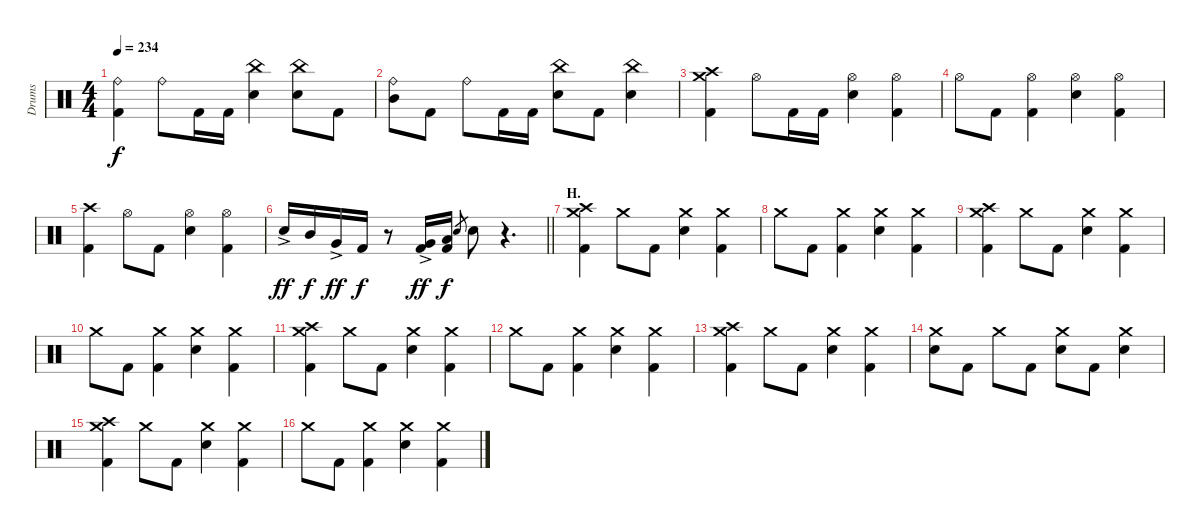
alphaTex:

\track ("Drums" "Drums") {instrument percussion}
\staff {score}
\articulation defaults
\ts (4 4)
\tempo 234
\clef neutral
\ks c
("Ride (bell)" "Kick (hit) 2").4{dy f} "Ride (bell)".8 "Kick (hit) 2".16 "Kick (hit) 2".16 ("China (hit)" "Electric Snare (hit)").4 ("China (hit)" "Electric Snare (hit)").8 "Kick (hit) 2".8 |
("Ride (bell)" "Mid Tom (hit)").8 "Kick (hit) 2".8 "Ride (bell)".8 "Kick (hit) 2".16 "Kick (hit) 2".16 ("China (hit)" "Electric Snare (hit)").8 "Kick (hit) 2".8 ("China (hit)" "Electric Snare (hit)").4 |
("Crash medium (hit)" "Crash high (hit)" "Kick (hit) 2").4 "Hi-Hat (open)".8 "Kick (hit) 2".16 "Kick (hit) 2".16 ("Hi-Hat (open)" "Electric Snare (hit)").4 ("Hi-Hat (open)" "Kick (hit) 2").4 |
"Hi-Hat (open)".8 "Kick (hit) 2".8 ("Hi-Hat (open)" "Kick (hit) 2").4 ("Hi-Hat (open)" "Electric Snare (hit)").4 ("Hi-Hat (open)" "Kick (hit) 2").4 |
("Crash high (hit)" "Kick (hit) 2").4 "Hi-Hat (open)".8 "Kick (hit) 2".8 ("Hi-Hat (open)" "Electric Snare (hit)").4 ("Hi-Hat (open)" "Kick (hit) 2").4 |
\barLineRight lightlight "Electric Snare (hit)"{ac}.16{dy ff} "Mid Tom (hit)".16{dy f} "Very Low Tom (hit)"{ac}.16{dy ff} "Kick (hit) 2".16{dy f}
r.8 ("Very Low Tom (hit)"{ac} "Kick (hit) 2").16{dy ff} ("Low Floor Tom (hit)" "Kick (hit) 2").16{dy f} "Electric Snare (hit)".8{gr} "Electric Snare (hit)".8 r.4{d} |
\section ("" "H.")
("Crash medium (hit)" "Crash high (hit)" "Kick (hit) 2").4 "Crash medium (hit)".8 "Kick (hit) 2".8 ("Crash medium (hit)" "Electric Snare (hit)").4 ("Crash medium (hit)" "Kick (hit) 2").4 |
"Crash medium (hit)".8 "Kick (hit) 2".8 ("Crash medium (hit)" "Kick (hit) 2").4 ("Crash medium (hit)" "Electric Snare (hit)").4 ("Crash medium (hit)" "Kick (hit) 2").4 |
("Crash medium (hit)" "Crash high (hit)" "Kick (hit) 2").4 "Crash medium (hit)".8 "Kick (hit) 2".8 ("Crash medium (hit)" "Electric Snare (hit)").4 ("Crash medium (hit)" "Kick (hit) 2").4 |
"Crash medium (hit)".8 "Kick (hit) 2".8 ("Crash medium (hit)" "Kick (hit) 2").4 ("Crash medium (hit)" "Electric Snare (hit)").4 ("Crash medium (hit)" "Kick (hit) 2").4 |
("Crash medium (hit)" "Crash high (hit)" "Kick (hit) 2").4 "Crash medium (hit)".8 "Kick (hit) 2".8 ("Crash medium (hit)" "Electric Snare (hit)").4 ("Crash medium (hit)" "Kick (hit) 2").4 |
"Crash medium (hit)".8 "Kick (hit) 2".8 ("Crash medium (hit)" "Kick (hit) 2").4 ("Crash medium (hit)" "Electric Snare (hit)").4 ("Crash medium (hit)" "Kick (hit) 2").4 |
("Crash medium (hit)" "Crash high (hit)" "Kick (hit) 2").4 "Crash medium (hit)".8 "Kick (hit) 2".8 ("Crash medium (hit)" "Electric Snare (hit)").4 ("Crash medium (hit)" "Kick (hit) 2").4 |
("Crash medium (hit)" "Electric Snare (hit)").8 "Kick (hit) 2".8 "Crash medium (hit)".8 "Kick (hit) 2".8 ("Crash medium (hit)" "Electric Snare (hit)").8 "Kick (hit) 2".8 ("Crash medium (hit)" "Electric Snare (hit)").4 |
("Crash medium (hit)" "Crash high (hit)" "Kick (hit) 2").4 "Crash medium (hit)".8 "Kick (hit) 2".8 ("Crash medium (hit)" "Electric Snare (hit)").4 ("Crash medium (hit)" "Kick (hit) 2").4 |
"Crash medium (hit)".8 "Kick (hit) 2".8 ("Crash medium (hit)" "Kick (hit) 2").4 ("Crash medium (hit)" "Electric Snare (hit)").4 ("Crash medium (hit)" "Kick (hit) 2").4
